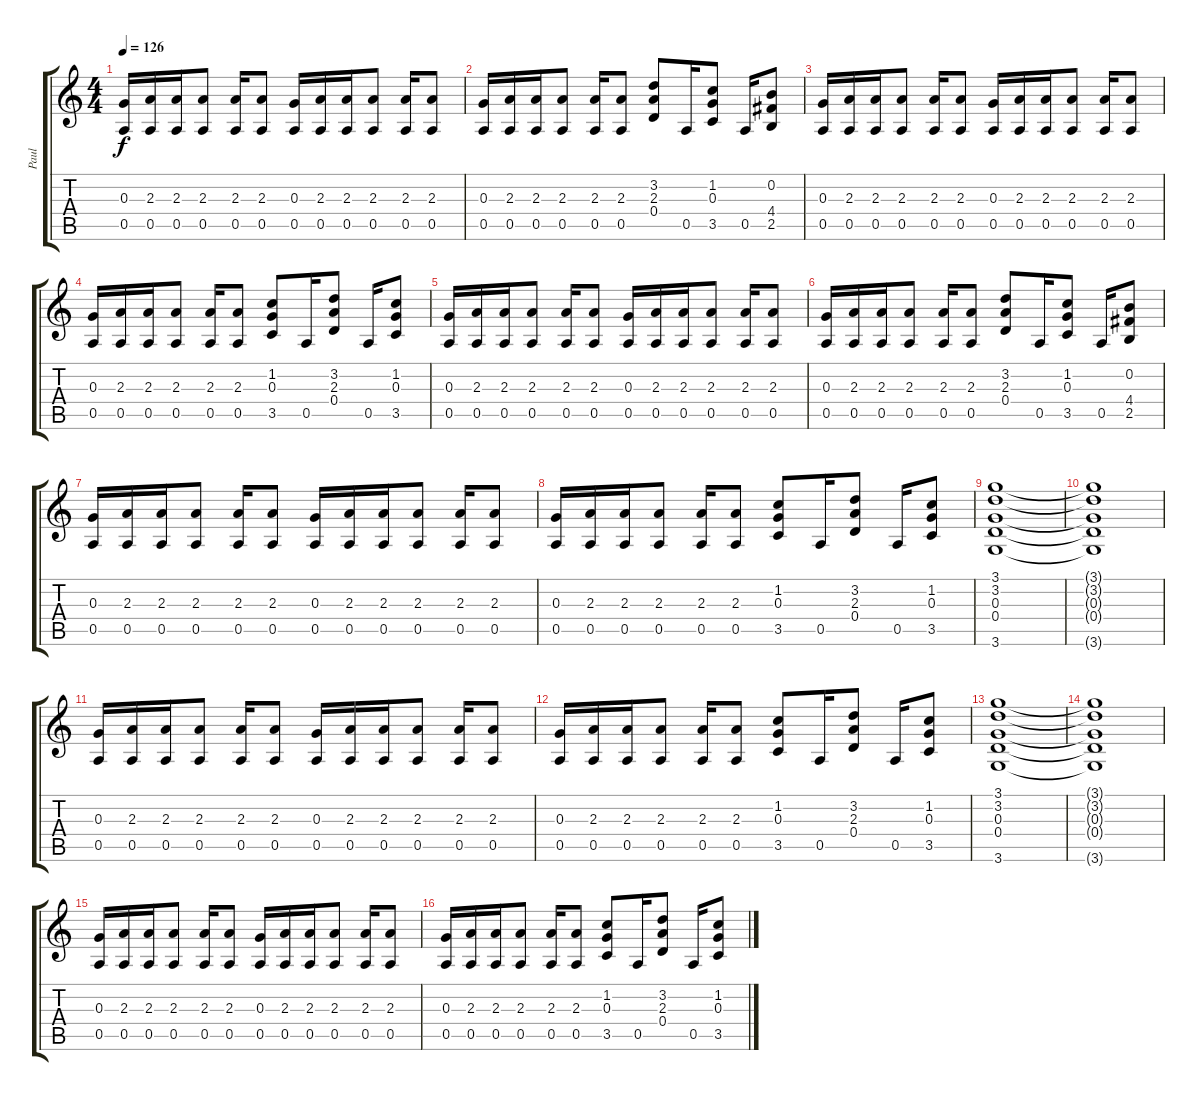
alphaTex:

\track ("Paul" "Paul") {instrument distortionguitar}
\staff {score tabs}
\tuning (E4 B3 G3 D3 A2 E2) {hide}
\ts (4 4)
\tempo 126
\clef g2
\ks c
(0.3 0.5).16{dy f} (2.3 0.5).16 (2.3 0.5).16 (2.3 0.5).8 (2.3 0.5).16 (2.3 0.5).8 (0.3 0.5).16 (2.3 0.5).16 (2.3 0.5).16 (2.3 0.5).8 (2.3 0.5).16 (2.3 0.5).8 |
(0.3 0.5).16 (2.3 0.5).16 (2.3 0.5).16 (2.3 0.5).8 (2.3 0.5).16 (2.3 0.5).8 (3.2 2.3 0.4).8 0.5.16 (1.2 0.3 3.5).8 0.5.16 (0.2 4.4 2.5).8 |
(0.3 0.5).16 (2.3 0.5).16 (2.3 0.5).16 (2.3 0.5).8 (2.3 0.5).16 (2.3 0.5).8 (0.3 0.5).16 (2.3 0.5).16 (2.3 0.5).16 (2.3 0.5).8 (2.3 0.5).16 (2.3 0.5).8 |
(0.3 0.5).16 (2.3 0.5).16 (2.3 0.5).16 (2.3 0.5).8 (2.3 0.5).16 (2.3 0.5).8 (1.2 0.3 3.5).8 0.5.16 (3.2 2.3 0.4).8 0.5.16 (1.2 0.3 3.5).8 |
(0.3 0.5).16 (2.3 0.5).16 (2.3 0.5).16 (2.3 0.5).8 (2.3 0.5).16 (2.3 0.5).8 (0.3 0.5).16 (2.3 0.5).16 (2.3 0.5).16 (2.3 0.5).8 (2.3 0.5).16 (2.3 0.5).8 |
(0.3 0.5).16 (2.3 0.5).16 (2.3 0.5).16 (2.3 0.5).8 (2.3 0.5).16 (2.3 0.5).8 (3.2 2.3 0.4).8 0.5.16 (1.2 0.3 3.5).8 0.5.16 (0.2 4.4 2.5).8 |
(0.3 0.5).16 (2.3 0.5).16 (2.3 0.5).16 (2.3 0.5).8 (2.3 0.5).16 (2.3 0.5).8 (0.3 0.5).16 (2.3 0.5).16 (2.3 0.5).16 (2.3 0.5).8 (2.3 0.5).16 (2.3 0.5).8 |
(0.3 0.5).16 (2.3 0.5).16 (2.3 0.5).16 (2.3 0.5).8 (2.3 0.5).16 (2.3 0.5).8 (1.2 0.3 3.5).8 0.5.16 (3.2 2.3 0.4).8 0.5.16 (1.2 0.3 3.5).8 |
(3.1 3.2 0.3 0.4 3.6).1 |
(3.1{t} 3.2{t} 0.3{t} 0.4{t} 3.6{t}).1 |
(0.3 0.5).16 (2.3 0.5).16 (2.3 0.5).16 (2.3 0.5).8 (2.3 0.5).16 (2.3 0.5).8 (0.3 0.5).16 (2.3 0.5).16 (2.3 0.5).16 (2.3 0.5).8 (2.3 0.5).16 (2.3 0.5).8 |
(0.3 0.5).16 (2.3 0.5).16 (2.3 0.5).16 (2.3 0.5).8 (2.3 0.5).16 (2.3 0.5).8 (1.2 0.3 3.5).8 0.5.16 (3.2 2.3 0.4).8 0.5.16 (1.2 0.3 3.5).8 |
(3.1 3.2 0.3 0.4 3.6).1 |
(3.1{t} 3.2{t} 0.3{t} 0.4{t} 3.6{t}).1 |
(0.3 0.5).16 (2.3 0.5).16 (2.3 0.5).16 (2.3 0.5).8 (2.3 0.5).16 (2.3 0.5).8 (0.3 0.5).16 (2.3 0.5).16 (2.3 0.5).16 (2.3 0.5).8 (2.3 0.5).16 (2.3 0.5).8 |
(0.3 0.5).16 (2.3 0.5).16 (2.3 0.5).16 (2.3 0.5).8 (2.3 0.5).16 (2.3 0.5).8 (1.2 0.3 3.5).8 0.5.16 (3.2 2.3 0.4).8 0.5.16 (1.2 0.3 3.5).8
